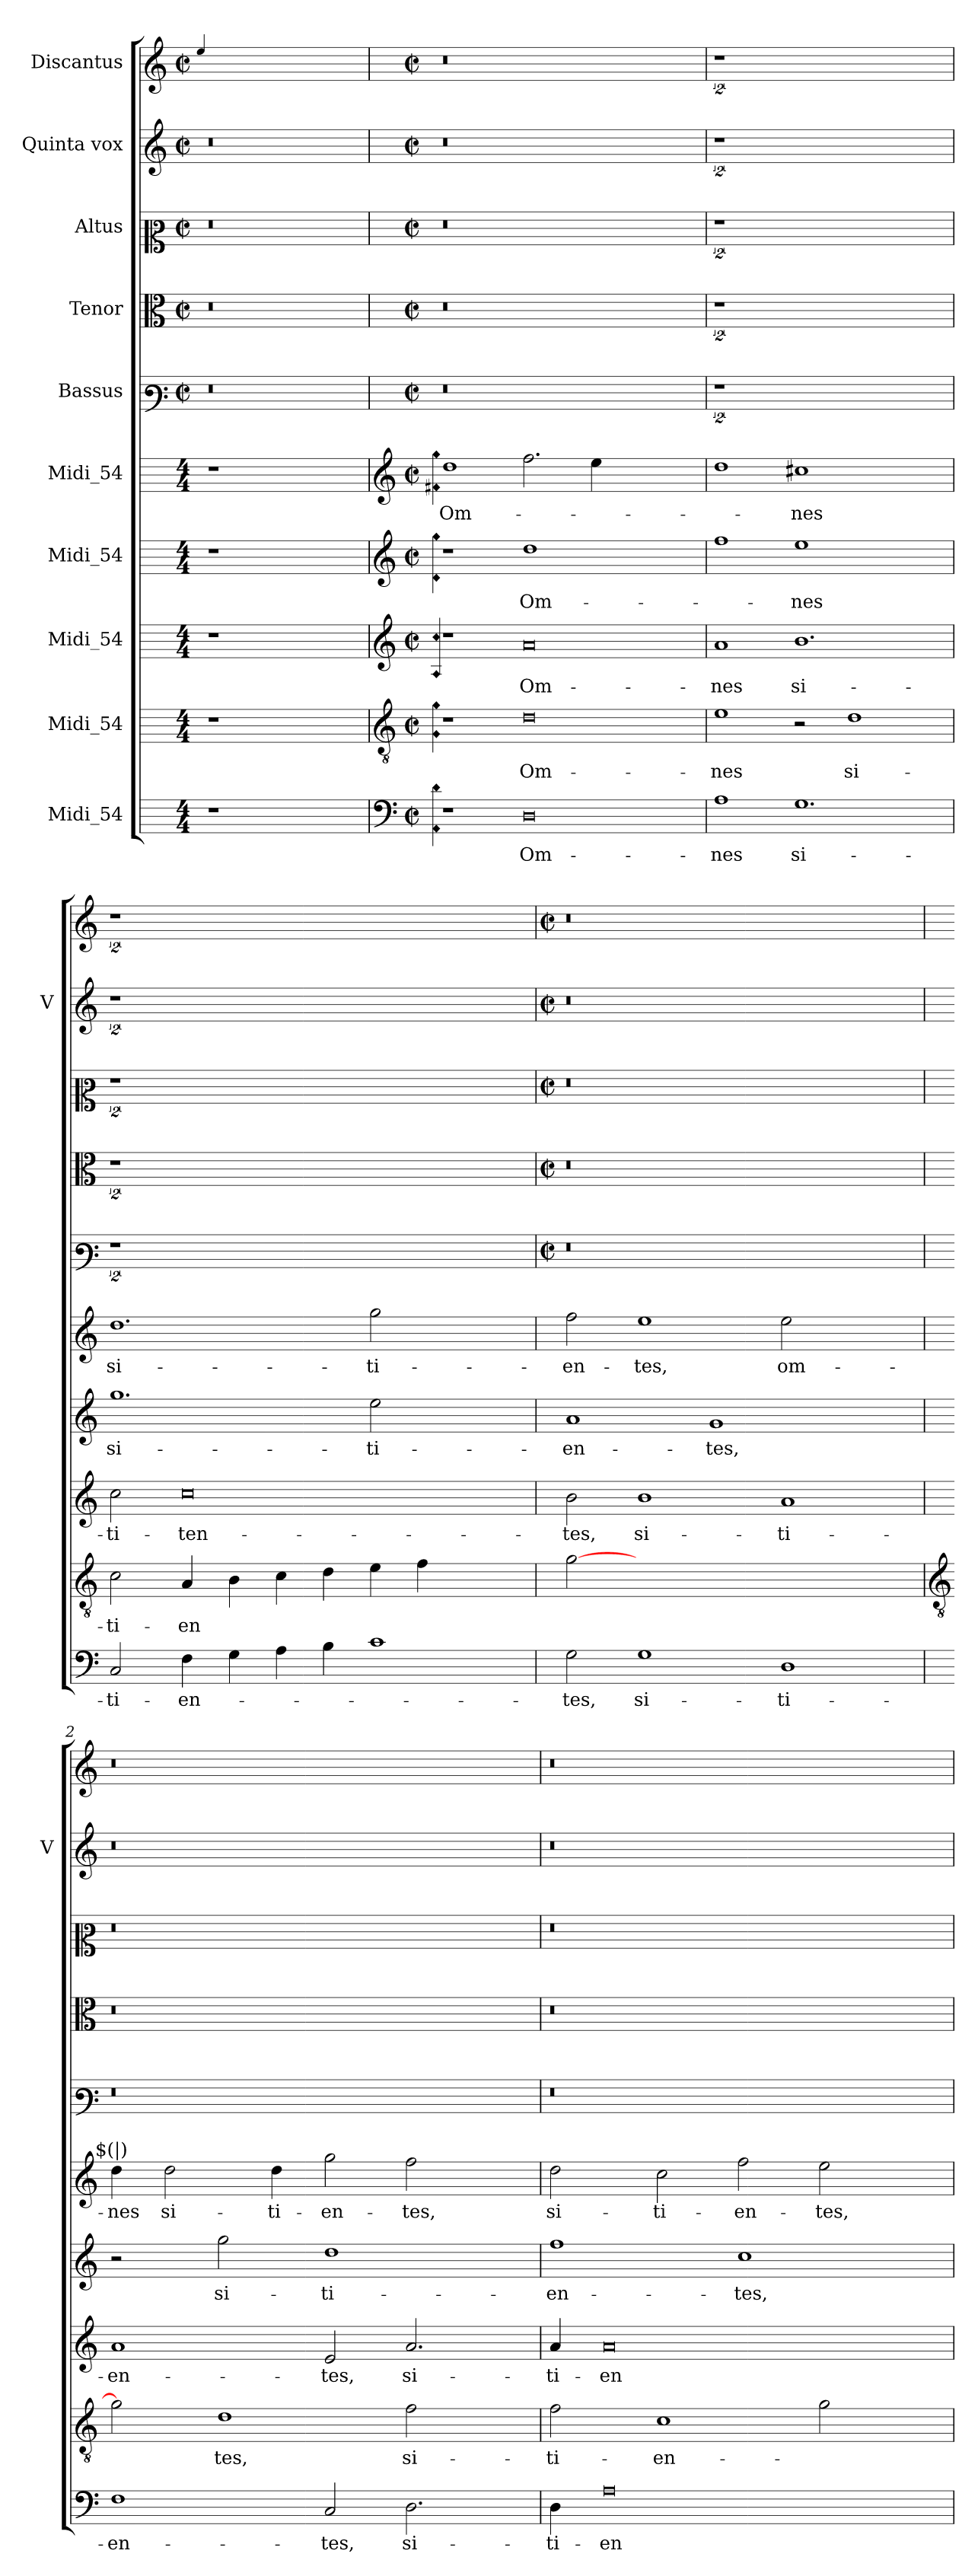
**kern	**text	**kern	**text	**kern	**text	**kern	**text	**kern	**text	**kern	**kern	**kern	**kern	**kern
*part10	*part10	*part9	*part9	*part8	*part8	*part7	*part7	*part6	*part6	*part5	*part4	*part3	*part2	*part1
*staff10	*staff10	*staff9	*staff9	*staff8	*staff8	*staff7	*staff7	*staff6	*staff6	*staff5	*staff4	*staff3	*staff2	*staff1
*I"Midi_54	*	*I"Midi_54	*	*I"Midi_54	*	*I"Midi_54	*	*I"Midi_54	*	*I"Bassus	*I"Tenor	*I"Altus	*I"Quinta vox	*I"Discantus
*	*	*	*	*	*	*	*	*	*	*	*	*	*I'V	*
*	*	*	*	*	*	*	*	*	*	*clefF3	*clefC3	*clefC2	*clefG2	*clefG2
*	*	*	*	*	*	*	*	*	*	*k[]	*k[]	*k[]	*k[]	*k[]
*	*	*	*	*	*	*	*	*	*	*C:	*C:	*C:	*C:	*C:
*M4/4	*	*M4/4	*	*M4/4	*	*M4/4	*	*M4/4	*	*M4/2	*M4/2	*M4/2	*M4/2	*M4/2
*	*	*	*	*	*	*	*	*	*	*met(c|)	*met(c|)	*met(c|)	*met(c|)	*met(c|)
=	=	=	=	=	=	=	=	=	=	=	=	=	=	=
.	.	.	.	.	.	.	.	.	.	.	.	.	.	4qqee
1r	.	1r	.	1r	.	1r	.	1r	.	0r	0r	0r	0r	0ryy
1ryy	.	1ryy	.	1ryy	.	1ryy	.	1ryy	.	.	.	.	.	.
!!LO:LB:g=z
=1	=1	=1	=1	=1	=1	=1	=1	=1	=1	=1	=1	=1	=1	=1
*clefF4	*	*clefGv2	*	*clefG2	*	*clefG2	*	*clefG2	*	*	*	*	*	*
*k[]	*	*k[]	*	*k[]	*	*k[]	*	*k[]	*	*	*	*	*	*
*C:	*	*C:	*	*C:	*	*C:	*	*C:	*	*	*	*	*	*
*M4/2	*	*M4/2	*	*M4/2	*	*M4/2	*	*M4/2	*	*M4/2	*M4/2	*M4/2	*M4/2	*M4/2
*met(c|)	*	*met(c|)	*	*met(c|)	*	*met(c|)	*	*met(c|)	*	*met(c|)	*met(c|)	*met(c|)	*met(c|)	*met(c|)
!	!	!	!	!	!	!	!	!LO:N:n=1:head=diamond	!	!	!	!	!	!
!	!	!	!	!	!	!LO:N:n=1:head=diamond	!	!LO:N:n=2:head=diamond	!	!	!	!	!	!
!	!	!	!	!LO:N:n=1:head=diamond	!	!LO:N:n=2:head=diamond	!	!	!	!	!	!	!	!
!	!	!LO:N:n=1:head=diamond	!	!LO:N:n=2:head=diamond	!	!	!	!	!	!	!	!	!	!
!LO:N:n=1:head=diamond	!	!LO:N:n=2:head=diamond	!	!	!	!	!	!	!	!	!	!	!	!
!LO:N:n=2:head=diamond	!	!	!	!	!	!	!	!	!	!	!	!	!	!
4qqAA 4qqd	.	4qqG 4qqg	.	4qqA 4qqcc	.	4qqd 4qqgg	.	4qqf#X 4qqgg	.	.	.	.	.	.
!	!	!	!	!	!	!	!	!	!LO:LY:b	!	!	!	!	!
1r	.	1r	.	1r	.	1r	.	1dd	Om-	0.r	0.r	0.r	0.r	0.r
!	!LO:LY:b	!	!LO:LY:b	!	!LO:LY:b	!	!LO:LY:b	!	!	!	!	!	!	!
0D	Om-	0d	Om-	0a	Om-	1dd	Om-	2.ff	.	.	.	.	.	.
.	.	.	.	.	.	.	.	4ee	.	.	.	.	.	.
.	.	.	.	.	.	1ryy	.	1ryy	.	.	.	.	.	.
=1	=1	=1	=1	=1	=1	=1	=1	=1	=1	=1	=1	=1	=1	=1
!	!LO:LY:b	!	!LO:LY:b	!	!LO:LY:b	!	!	!	!	!	!	!	!	!
1A	-nes	1e	-nes	1a	-nes	1ff	.	1dd	.	2%5r	2%5r	2%5r	2%5r	2%5r
!	!LO:LY:b	!	!	!	!LO:LY:b	!	!LO:LY:b	!	!LO:LY:b	!	!	!	!	!
1.G	si-	2r	.	1.b	si-	1ee	-nes	1cc#X	-nes	.	.	.	.	.
!	!	!	!LO:LY:b	!	!	!	!	!	!	!	!	!	!	!
.	.	1d	si-	.	.	.	.	.	.	.	.	.	.	.
.	.	.	.	.	.	2ryy	.	2ryy	.	.	.	.	.	.
=1	=1	=1	=1	=1	=1	=1	=1	=1	=1	=1	=1	=1	=1	=1
!	!LO:LY:b	!	!LO:LY:b	!	!LO:LY:b	!	!LO:LY:b	!	!LO:LY:b	!	!	!	!	!
2C	-ti-	2c	-ti-	2cc	-ti-	1.gg	si-	1.dd	si-	2%5r	2%5r	2%5r	2%5r	2%5r
!	!LO:LY:b	!	!LO:LY:b	!	!LO:LY:b	!	!	!	!	!	!	!	!	!
4F	-en-	4A	-en	0cc	-ten-	.	.	.	.	.	.	.	.	.
4G	.	4B	.	.	.	.	.	.	.	.	.	.	.	.
4A	.	4c	.	.	.	.	.	.	.	.	.	.	.	.
4B	.	4d	.	.	.	.	.	.	.	.	.	.	.	.
!	!	!	!LO:LY:b	!	!	!	!LO:LY:b	!	!LO:LY:b	!	!	!	!	!
1c	.	4e	-	.	.	2ee	-ti-	2gg	-ti-	.	.	.	.	.
.	.	4f	.	.	.	.	.	.	.	.	.	.	.	.
.	.	2ryy	.	.	.	2ryy	.	2ryy	.	.	.	.	.	.
!!LO:LB:g=z
=2	=2	=2	=2	=2	=2	=2	=2	=2	=2	=2	=2	=2	=2	=2
*	*	*	*	*	*	*	*	*	*	*M4/2	*M4/2	*M4/2	*M4/2	*M4/2
*	*	*	*	*	*	*	*	*	*	*met(c|)	*met(c|)	*met(c|)	*met(c|)	*met(c|)
!	!LO:LY:b	!	!	!	!LO:LY:b	!	!LO:LY:b	!	!LO:LY:b	!	!	!	!	!
2G	-tes,	[2g	.	2b	-tes,	1a	-en-	2ff	-en-	0r	0r	0r	0r	0r
!	!LO:LY:b	!	!	!	!LO:LY:b	!	!	!	!LO:LY:b	!	!	!	!	!
1G	si-	0ryy	.	1b	si-	.	.	1ee	-tes,	.	.	.	.	.
!	!	!	!	!	!	!	!LO:LY:b	!	!	!	!	!	!	!
.	.	.	.	.	.	1g	-tes,	.	.	.	.	.	.	.
!	!LO:LY:b	!	!	!	!LO:LY:b	!	!	!	!LO:LY:b	!	!	!	!	!
1D	-ti-	.	.	1a	-ti-	.	.	2ee	om-	.	.	.	.	.
.	.	.	.	.	.	2ryy	.	2ryy	.	2ryy	2ryy	2ryy	2ryy	2ryy
!!LO:LB:g=z
=2	=2	=2	=2	=2	=2	=2	=2	=2	=2	=2	=2	=2	=2	=2
*	*	*clefGv2	*	*	*	*	*	*	*	*	*	*	*	*
!	!	!	!	!	!	!	!	!LO:TX:a:cj:t=$(|)	!	!	!	!	!	!
!	!LO:LY:b	!	!LO:LY:b	!	!LO:LY:b	!	!	!	!LO:LY:b	!	!	!	!	!
1F	-en-	2g]	-	1a	-en-	2r	.	4dd	-nes	0r	0r	0r	0r	0r
!	!	!	!	!	!	!	!	!	!LO:LY:b	!	!	!	!	!
.	.	.	.	.	.	.	.	2dd	si-	.	.	.	.	.
!	!	!	!LO:LY:b	!	!	!	!LO:LY:b	!	!	!	!	!	!	!
.	.	1d	tes,	.	.	2gg	si-	.	.	.	.	.	.	.
!	!	!	!	!	!	!	!	!	!LO:LY:b	!	!	!	!	!
.	.	.	.	.	.	.	.	4dd	-ti-	.	.	.	.	.
!	!LO:LY:b	!	!	!	!LO:LY:b	!	!LO:LY:b	!	!LO:LY:b	!	!	!	!	!
2C	-tes,	.	.	2e	-tes,	1dd	-ti-	2gg	-en-	.	.	.	.	.
!	!LO:LY:b	!	!LO:LY:b	!	!LO:LY:b	!	!	!	!LO:LY:b	!	!	!	!	!
2.D	si-	2f	si-	2.a	si-	.	.	2ff	-tes,	.	.	.	.	.
.	.	4ryy	.	.	.	4ryy	.	4ryy	.	4ryy	4ryy	4ryy	4ryy	4ryy
=2	=2	=2	=2	=2	=2	=2	=2	=2	=2	=2	=2	=2	=2	=2
!	!LO:LY:b	!	!LO:LY:b	!	!LO:LY:b	!	!LO:LY:b	!	!LO:LY:b	!	!	!	!	!
4D	-ti-	2f	-ti-	4a	-ti-	1ff	-en-	2dd	si-	0r	0r	0r	0r	0r
!	!LO:LY:b	!	!	!	!LO:LY:b	!	!	!	!	!	!	!	!	!
0A	-en-	.	.	0a	-en-	.	.	.	.	.	.	.	.	.
!	!	!	!LO:LY:b	!	!	!	!	!	!LO:LY:b	!	!	!	!	!
.	.	1c	-en-	.	.	.	.	2cc	-ti-	.	.	.	.	.
!	!	!	!	!	!	!	!LO:LY:b	!	!LO:LY:b	!	!	!	!	!
.	.	.	.	.	.	1cc	-tes,	2ff	-en-	.	.	.	.	.
!	!	!	!	!	!	!	!	!	!LO:LY:b	!	!	!	!	!
.	.	2g	.	.	.	.	.	2ee	-tes,	.	.	.	.	.
.	.	4ryy	.	.	.	4ryy	.	4ryy	.	4ryy	4ryy	4ryy	4ryy	4ryy
=	=	=	=	=	=	=	=	=	=	=	=	=	=	=
*-	*-	*-	*-	*-	*-	*-	*-	*-	*-	*-	*-	*-	*-	*-
